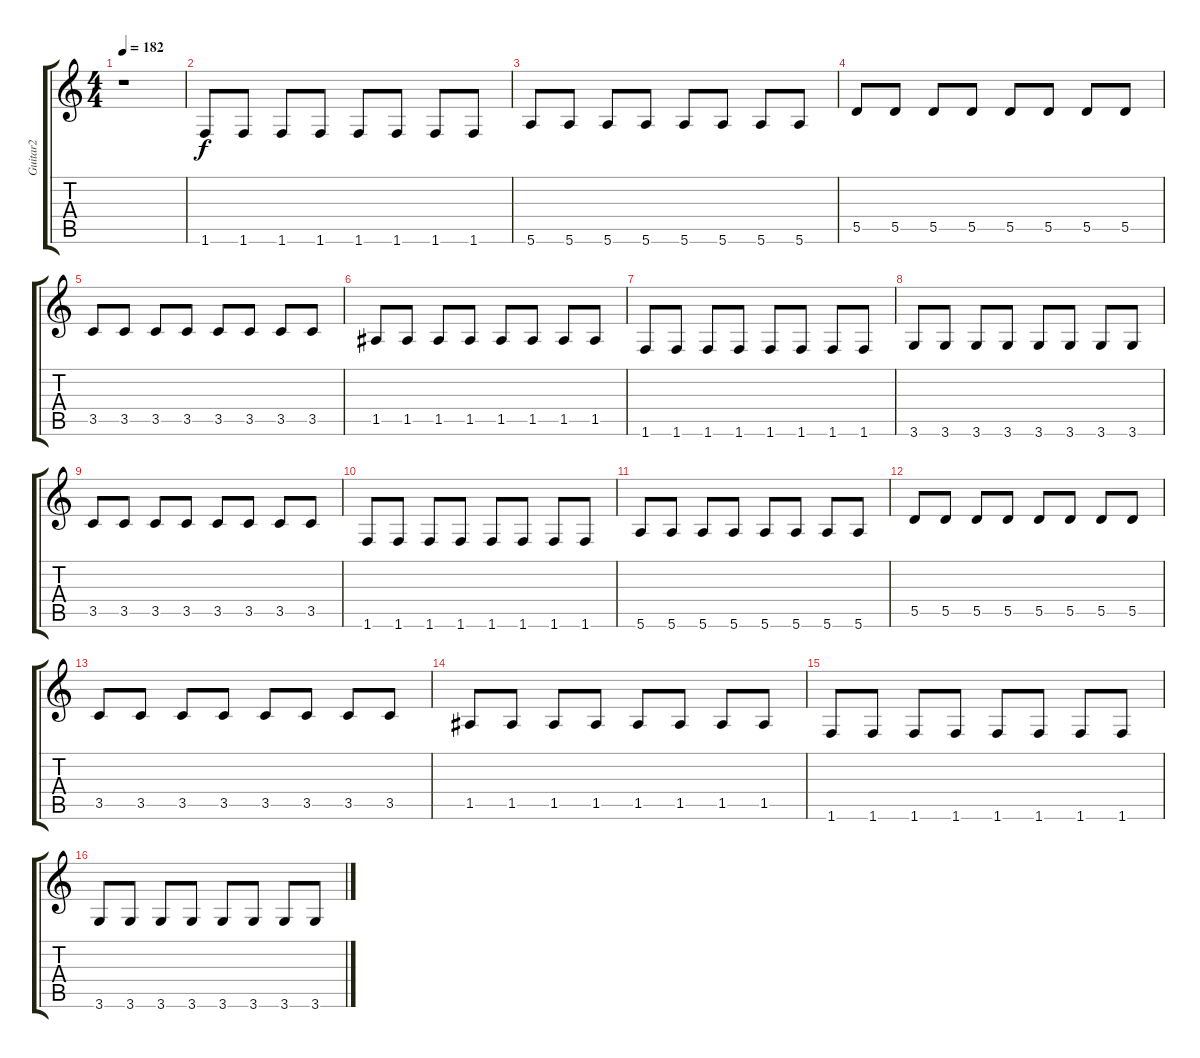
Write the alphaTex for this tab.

\track ("Guitar2" "Guitar2") {instrument overdrivenguitar}
\staff {score tabs}
\tuning (E4 B3 G3 D3 A2 E2) {hide}
\ts (4 4)
\tempo 182
\clef g2
\ks c
r.1{dy f} |
1.6.8 1.6.8 1.6.8 1.6.8 1.6.8 1.6.8 1.6.8 1.6.8 |
5.6.8 5.6.8 5.6.8 5.6.8 5.6.8 5.6.8 5.6.8 5.6.8 |
5.5.8 5.5.8 5.5.8 5.5.8 5.5.8 5.5.8 5.5.8 5.5.8 |
3.5.8 3.5.8 3.5.8 3.5.8 3.5.8 3.5.8 3.5.8 3.5.8 |
1.5.8 1.5.8 1.5.8 1.5.8 1.5.8 1.5.8 1.5.8 1.5.8 |
1.6.8 1.6.8 1.6.8 1.6.8 1.6.8 1.6.8 1.6.8 1.6.8 |
3.6.8 3.6.8 3.6.8 3.6.8 3.6.8 3.6.8 3.6.8 3.6.8 |
3.5.8 3.5.8 3.5.8 3.5.8 3.5.8 3.5.8 3.5.8 3.5.8 |
1.6.8 1.6.8 1.6.8 1.6.8 1.6.8 1.6.8 1.6.8 1.6.8 |
5.6.8 5.6.8 5.6.8 5.6.8 5.6.8 5.6.8 5.6.8 5.6.8 |
5.5.8 5.5.8 5.5.8 5.5.8 5.5.8 5.5.8 5.5.8 5.5.8 |
3.5.8 3.5.8 3.5.8 3.5.8 3.5.8 3.5.8 3.5.8 3.5.8 |
1.5.8 1.5.8 1.5.8 1.5.8 1.5.8 1.5.8 1.5.8 1.5.8 |
1.6.8 1.6.8 1.6.8 1.6.8 1.6.8 1.6.8 1.6.8 1.6.8 |
3.6.8 3.6.8 3.6.8 3.6.8 3.6.8 3.6.8 3.6.8 3.6.8
